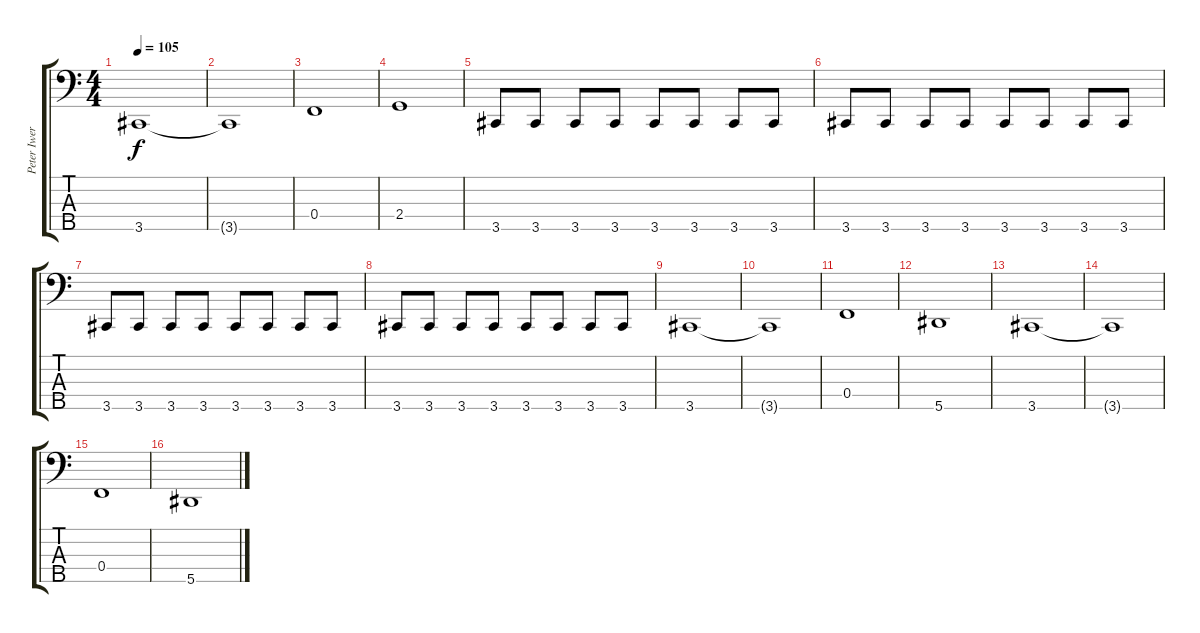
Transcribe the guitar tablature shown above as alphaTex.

\track ("Peter Iwers" "Peter Iwer") {instrument electricbassfinger}
\staff {score tabs}
\tuning (G2 Eb2 Bb1 F1 Bb0) {hide}
\ts (4 4)
\tempo 105
\clef f4
\ks c
3.5.1{dy f} |
3.5{t}.1 |
0.4.1 |
2.4.1 |
3.5.8{volume 14} 3.5.8 3.5.8 3.5.8 3.5.8 3.5.8 3.5.8 3.5.8 |
3.5.8 3.5.8 3.5.8 3.5.8 3.5.8 3.5.8 3.5.8 3.5.8 |
3.5.8 3.5.8 3.5.8 3.5.8 3.5.8 3.5.8 3.5.8 3.5.8 |
3.5.8 3.5.8 3.5.8 3.5.8 3.5.8 3.5.8 3.5.8 3.5.8 |
3.5.1 |
3.5{t}.1 |
0.4.1 |
5.5.1 |
3.5.1 |
3.5{t}.1 |
0.4.1 |
5.5.1
